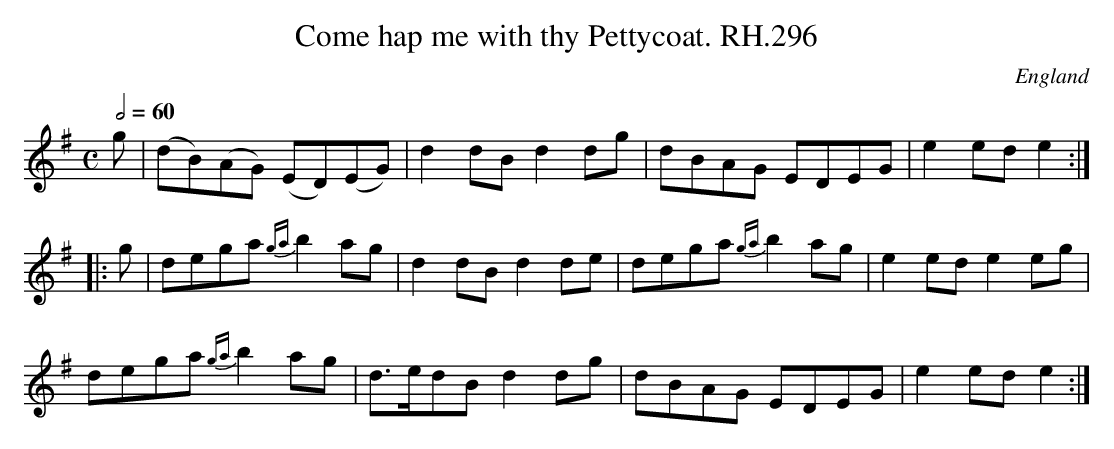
X:1
T:Come hap me with thy Pettycoat. RH.296
O:England
M:C
L:1/8
Q:2/4=60
K:E aeolian
g|(dB)(AG) (ED)(EG)|d2dB d2dg|dBAG EDEG|e2ed e2:|!
|:g|dega {ga}b2ag|d2dB d2de|dega {ga}b2ag|e2ed e2eg|!
dega {ga}b2ag|d>edB d2dg|dBAG EDEG|e2ed e2:|
